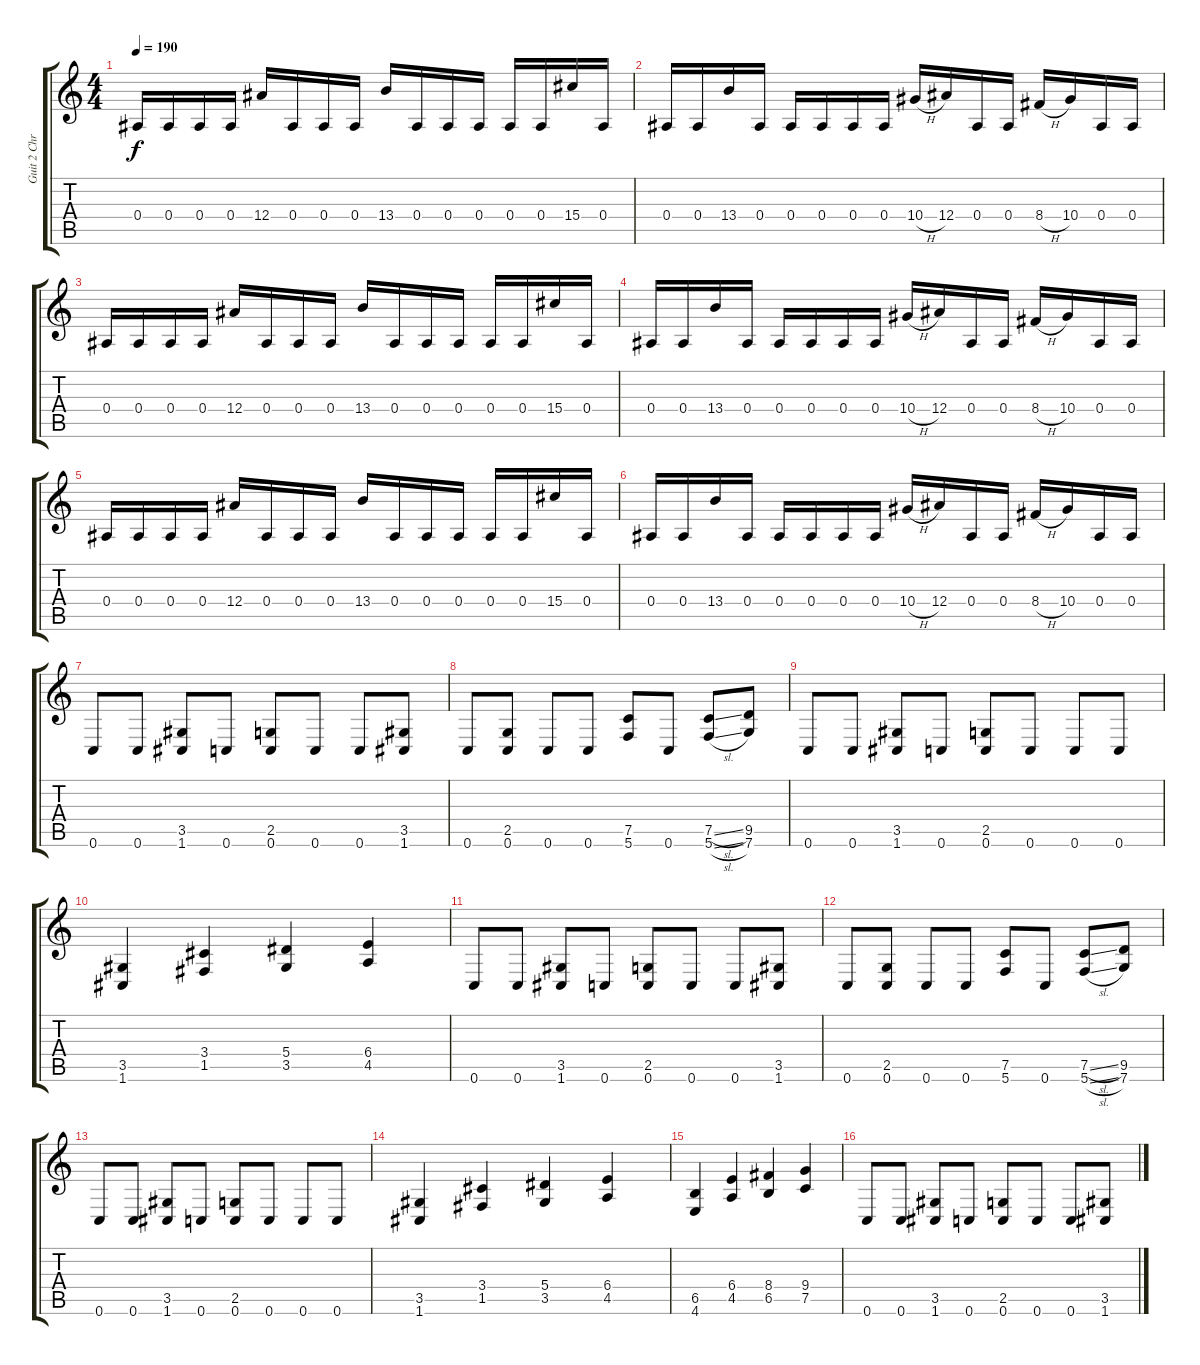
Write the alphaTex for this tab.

\track ("Guit 2 Chris" "Guit 2 Chr") {instrument distortionguitar}
\staff {score tabs}
\tuning (C4 G3 Eb3 Bb2 F2 C2) {hide}
\ts (4 4)
\tempo 190
\clef g2
\ks c
0.4.16{dy f} 0.4.16 0.4.16 0.4.16 12.4.16 0.4.16 0.4.16 0.4.16 13.4.16 0.4.16 0.4.16 0.4.16 0.4.16 0.4.16 15.4.16 0.4.16 |
0.4.16 0.4.16 13.4.16 0.4.16 0.4.16 0.4.16 0.4.16 0.4.16 10.4{h}.16 12.4.16 0.4.16 0.4.16 8.4{h}.16 10.4.16 0.4.16 0.4.16 |
0.4.16 0.4.16 0.4.16 0.4.16 12.4.16 0.4.16 0.4.16 0.4.16 13.4.16 0.4.16 0.4.16 0.4.16 0.4.16 0.4.16 15.4.16 0.4.16 |
0.4.16 0.4.16 13.4.16 0.4.16 0.4.16 0.4.16 0.4.16 0.4.16 10.4{h}.16 12.4.16 0.4.16 0.4.16 8.4{h}.16 10.4.16 0.4.16 0.4.16 |
0.4.16 0.4.16 0.4.16 0.4.16 12.4.16 0.4.16 0.4.16 0.4.16 13.4.16 0.4.16 0.4.16 0.4.16 0.4.16 0.4.16 15.4.16 0.4.16 |
0.4.16 0.4.16 13.4.16 0.4.16 0.4.16 0.4.16 0.4.16 0.4.16 10.4{h}.16 12.4.16 0.4.16 0.4.16 8.4{h}.16 10.4.16 0.4.16 0.4.16 |
0.6.8 0.6.8 (3.5 1.6).8 0.6.8 (2.5 0.6).8 0.6.8 0.6.8 (3.5 1.6).8 |
0.6.8 (2.5 0.6).8 0.6.8 0.6.8 (7.5 5.6).8 0.6.8 (7.5{sl} 5.6{sl}).8 (9.5 7.6).8 |
0.6.8 0.6.8 (3.5 1.6).8 0.6.8 (2.5 0.6).8 0.6.8 0.6.8 0.6.8 |
(3.5 1.6).4 (3.4 1.5).4 (5.4 3.5).4 (6.4 4.5).4 |
0.6.8 0.6.8 (3.5 1.6).8 0.6.8 (2.5 0.6).8 0.6.8 0.6.8 (3.5 1.6).8 |
0.6.8 (2.5 0.6).8 0.6.8 0.6.8 (7.5 5.6).8 0.6.8 (7.5{sl} 5.6{sl}).8 (9.5 7.6).8 |
0.6.8 0.6.8 (3.5 1.6).8 0.6.8 (2.5 0.6).8 0.6.8 0.6.8 0.6.8 |
(3.5 1.6).4 (3.4 1.5).4 (5.4 3.5).4 (6.4 4.5).4 |
(6.5 4.6).4 (6.4 4.5).4 (8.4 6.5).4 (9.4 7.5).4 |
0.6.8 0.6.8 (3.5 1.6).8 0.6.8 (2.5 0.6).8 0.6.8 0.6.8 (3.5 1.6).8
